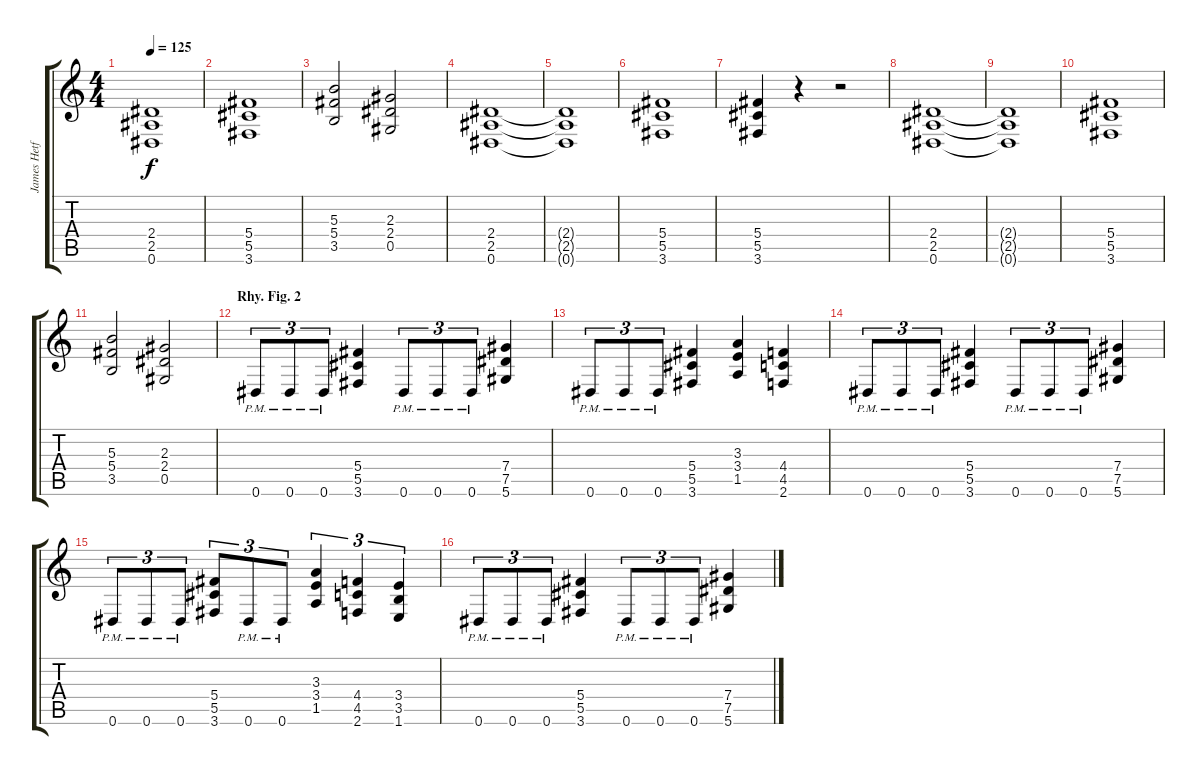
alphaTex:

\track ("James Hetfield (Guitar)" "James Hetf") {instrument distortionguitar}
\staff {score tabs}
\tuning (Eb4 Bb3 Gb3 Db3 Ab2 Eb2) {hide}
\ts (4 4)
\tempo 125
\clef g2
\ks c
(2.4{t} 2.5{t} 0.6{t}).1{dy f} |
(5.4 5.5 3.6).1 |
(5.3 5.4 3.5).2 (2.3 2.4 0.5).2 |
(2.4 2.5 0.6).1 |
(2.4{t} 2.5{t} 0.6{t}).1 |
(5.4 5.5 3.6).1 |
(5.4 5.5 3.6).4 r.4 r.2 |
(2.4 2.5 0.6).1 |
(2.4{t} 2.5{t} 0.6{t}).1 |
(5.4 5.5 3.6).1 |
(5.3 5.4 3.5).2 (2.3 2.4 0.5).2 |
\section ("" "Rhy. Fig. 2")
0.6{pm}.8{tu (3 2)} 0.6{pm}.8{tu (3 2)} 0.6{pm}.8{tu (3 2)} (5.4 5.5 3.6).4 0.6{pm}.8{tu (3 2)} 0.6{pm}.8{tu (3 2)} 0.6{pm}.8{tu (3 2)} (7.4 7.5 5.6).4 |
0.6{pm}.8{tu (3 2)} 0.6{pm}.8{tu (3 2)} 0.6{pm}.8{tu (3 2)} (5.4 5.5 3.6).4 (3.3 3.4 1.5).4 (4.4 4.5 2.6).4 |
0.6{pm}.8{tu (3 2)} 0.6{pm}.8{tu (3 2)} 0.6{pm}.8{tu (3 2)} (5.4 5.5 3.6).4 0.6{pm}.8{tu (3 2)} 0.6{pm}.8{tu (3 2)} 0.6{pm}.8{tu (3 2)} (7.4 7.5 5.6).4 |
0.6{pm}.8{tu (3 2)} 0.6{pm}.8{tu (3 2)} 0.6{pm}.8{tu (3 2)} (5.4 5.5 3.6).8{tu (3 2)} 0.6{pm}.8{tu (3 2)} 0.6{pm}.8{tu (3 2)} (3.3 3.4 1.5).4{tu (3 2)} (4.4 4.5 2.6).4{tu (3 2)} (3.4 3.5 1.6).4{tu (3 2)} |
0.6{pm}.8{tu (3 2)} 0.6{pm}.8{tu (3 2)} 0.6{pm}.8{tu (3 2)} (5.4 5.5 3.6).4 0.6{pm}.8{tu (3 2)} 0.6{pm}.8{tu (3 2)} 0.6{pm}.8{tu (3 2)} (7.4 7.5 5.6).4
